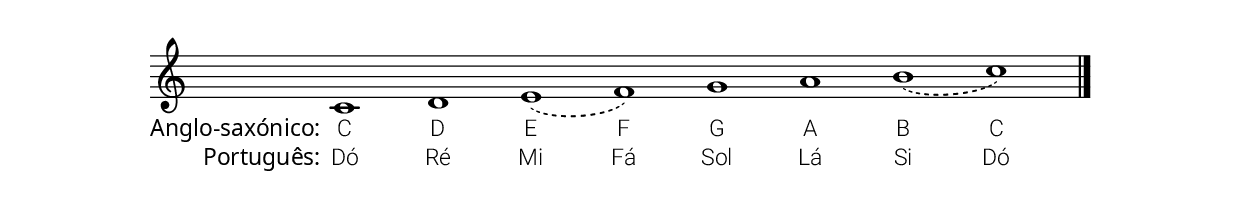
\version "2.24.4"

\include "global.ily"

global = {
  \omit Score.TimeSignature

  \set melismaBusyProperties = #'()
  \slurDown
  \slurDashed

  \key c \major
  \time 32/4
}

escala = \relative c' {
  \global
  c1 d e (f) g a b (c)

  \bar "|."
}

verseOne = \lyricmode {
  \set stanza = "Anglo-saxónico:"
  C D E F G A B C
}

verseTwo = \lyricmode {
  \set stanza = "Português:"
  Dó Ré Mi Fá Sol Lá Si Dó
}

\score {
  \new Staff { \escala }
  \addlyrics { \verseOne }
  \addlyrics { \verseTwo }
  \layout { }
}
